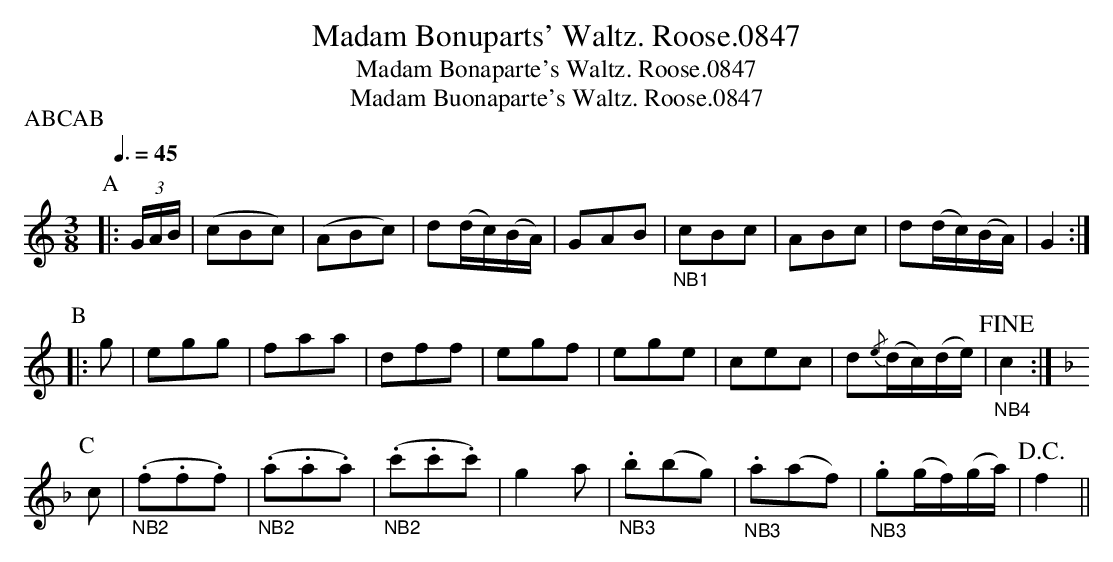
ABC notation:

X:1
T:Madam Bonuparts' Waltz. Roose.0847
T:Madam Bonaparte's Waltz. Roose.0847
T:Madam Buonaparte's Waltz. Roose.0847
M:3/8
Q:3/8=45
L:1/16
P:ABCAB
K:C
P:A
K:C
|: (3GAB | (c2B2c2) | (A2B2c2) | d2(dc)(BA) | G2A2B2 | \\
"_NB1"c2B2c2 | A2B2c2 | d2(dc)(BA) | G4 :|
P:B
|: g2 | e2g2g2 | f2a2a2 | d2f2f2 | e2g2f2 | \\
e2g2e2 | c2e2c2 | d2{/e}(dc)(de) | "_NB4"!fine!c4 :|
P:C
K:F
c2 | "_NB2"(.f2.f2.f2) | "_NB2"(.a2.a2.a2) | "_NB2"(.c'2.c'2.c'2) | g4a2 | \\
"_NB3".b2(b2g2) | "_NB3".a2(a2f2) | "_NB3".g2(gf)(ga) | !D.C.!f4 ||
